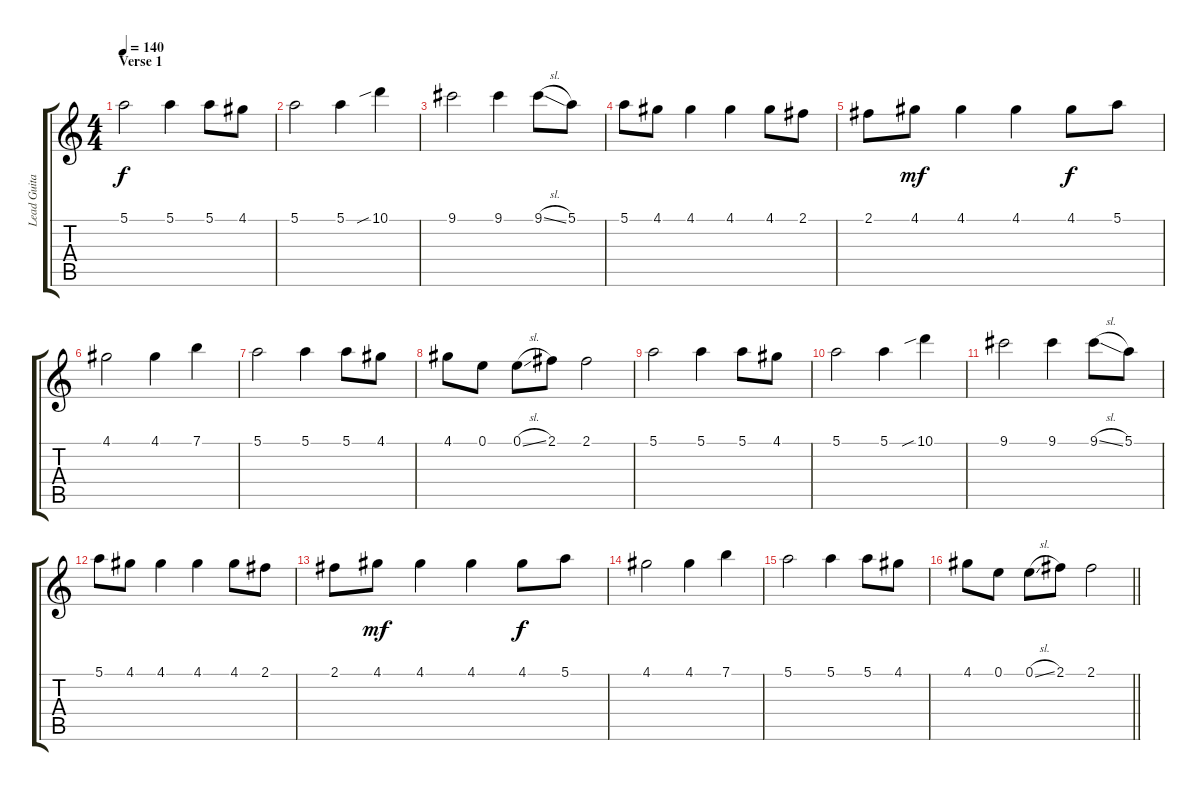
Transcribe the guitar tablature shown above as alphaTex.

\track ("Lead Guitar" "Lead Guita") {instrument distortionguitar}
\staff {score tabs}
\tuning (E4 B3 G3 D3 A2 E2) {hide}
\ts (4 4)
\section ("" "Verse 1")
\tempo 140
\clef g2
\ks c
5.1.2{dy f} 5.1.4 5.1.8 4.1.8 |
5.1.2 5.1.4 10.1{sib}.4 |
9.1.2 9.1.4 9.1{sl}.8 5.1.8 |
5.1.8 4.1.8 4.1.4 4.1.4 4.1.8 2.1.8 |
2.1.8 4.1.8{dy mf} 4.1.4 4.1.4 4.1.8{dy f} 5.1.8 |
4.1.2 4.1.4 7.1.4 |
5.1.2 5.1.4 5.1.8 4.1.8 |
4.1.8 0.1.8 0.1{sl}.8 2.1.8 2.1.2 |
5.1.2 5.1.4 5.1.8 4.1.8 |
5.1.2 5.1.4 10.1{sib}.4 |
9.1.2 9.1.4 9.1{sl}.8 5.1.8 |
5.1.8 4.1.8 4.1.4 4.1.4 4.1.8 2.1.8 |
2.1.8 4.1.8{dy mf} 4.1.4 4.1.4 4.1.8{dy f} 5.1.8 |
4.1.2 4.1.4 7.1.4 |
5.1.2 5.1.4 5.1.8 4.1.8 |
\barLineRight lightlight
4.1.8 0.1.8 0.1{sl}.8 2.1.8 2.1.2
